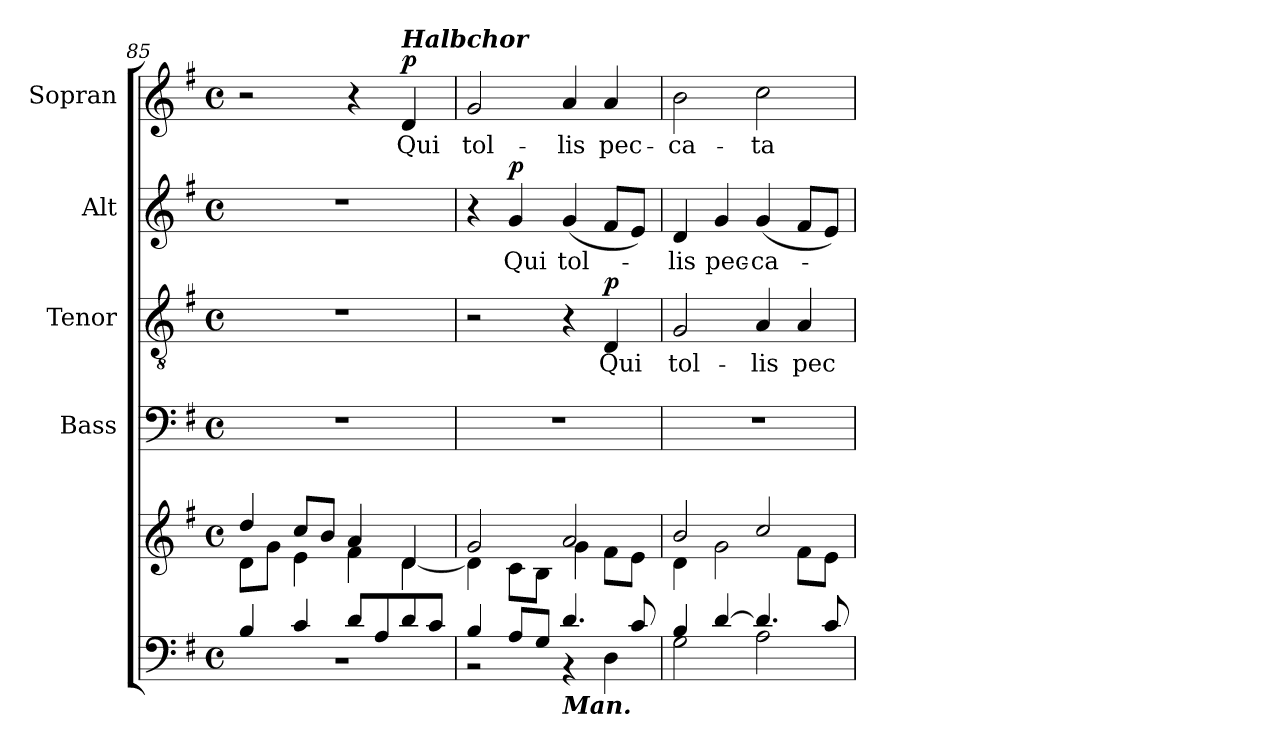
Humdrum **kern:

**kern	**kern	**kern	**kern	**text	**dynam	**kern	**text	**dynam	**kern	**text	**dynam
*part5	*part5	*part4	*part3	*part3	*part3	*part2	*part2	*part2	*part1	*part1	*part1
*staff6	*staff5	*staff4	*staff3	*staff3	*staff3	*staff2	*staff2	*staff2	*staff1	*staff1	*staff1
*	*	*I"Bass	*I"Tenor	*	*	*I"Alt	*	*	*I"Sopran	*	*
*	*	*I'B.	*I'T.	*	*	*I'A.	*	*	*I'S.	*	*
*clefF4	*clefG2	*clefF4	*clefGv2	*	*	*clefG2	*	*	*clefG2	*	*
*k[f#]	*k[f#]	*k[f#]	*k[f#]	*	*	*k[f#]	*	*	*k[f#]	*	*
*G:	*G:	*G:	*G:	*	*	*G:	*	*	*G:	*	*
*M4/4	*M4/4	*M4/4	*M4/4	*	*	*M4/4	*	*	*M4/4	*	*
*met(c)	*met(c)	*met(c)	*met(c)	*	*	*met(c)	*	*	*met(c)	*	*
=85	=85	=85	=85	=85	=85	=85	=85	=85	=85	=85	=85
*^	*^	*	*	*	*	*	*	*	*	*	*
4B/	1r	4dd/	8d\L	1r	1r	.	.	1r	.	.	2r	.	.
.	.	.	8g\J	.	.	.	.	.	.	.	.	.	.
4c/	.	8cc/L	4e\	.	.	.	.	.	.	.	.	.	.
.	.	8b/J	.	.	.	.	.	.	.	.	.	.	.
8d/L	.	4a/	4f#\	.	.	.	.	.	.	.	4r	.	.
8A/	.	.	.	.	.	.	.	.	.	.	.	.	.
!	!	!	!	!	!	!	!	!	!	!	!LO:TX:a:Bi:t=Halbchor	!	!
!	!	!	!	!	!	!	!	!	!	!	!	!LO:LY:b	!LO:DY:a
8d/	.	4d/	[<4d\	.	.	.	.	.	.	.	4d/	Qui	p
8c/J	.	.	.	.	.	.	.	.	.	.	.	.	.
=86	=86	=86	=86	=86	=86	=86	=86	=86	=86	=86	=86	=86	=86
!	!	!	!	!	!	!	!	!	!	!	!	!LO:LY:b	!
4B/	2rBB	2g/	4d\]	1r	2r	.	.	4r	.	.	2g/	tol-	.
!	!	!	!	!	!	!	!	!	!LO:LY:b	!LO:DY:a	!	!	!
8A/L	.	.	8c\L	.	.	.	.	4g/	Qui	p	.	.	.
8G/J	.	.	8B\J	.	.	.	.	.	.	.	.	.	.
!LO:TX:b:Bi:t=Man.	!	!	!	!	!	!	!	!	!	!	!	!	!
!	!	!	!	!	!	!	!	!	!LO:LY:b	!	!	!LO:LY:b	!
4.d/	4rBB	2a/	4g\	.	4r	.	.	(<4g/	tol-	.	4a/	-lis	.
!	!	!	!	!	!	!LO:LY:b	!LO:DY:a	!	!	!	!	!LO:LY:b	!
.	4D\	.	8f#\L	.	4D/	Qui	p	8f#/L	.	.	4a/	pec-	.
8c/	.	.	8e\J	.	.	.	.	8e/J)	.	.	.	.	.
=87	=87	=87	=87	=87	=87	=87	=87	=87	=87	=87	=87	=87	=87
!	!	!	!	!	!	!LO:LY:b	!	!	!LO:LY:b	!	!	!LO:LY:b	!
4B/	2G\	2b/	4d\	1r	2G/	tol-	.	4d/	-lis	.	2b\	-ca-	.
!	!	!	!	!	!	!	!	!	!LO:LY:b	!	!	!	!
[>4d/	.	.	2g\	.	.	.	.	4g/	pec-	.	.	.	.
!	!	!	!	!	!	!LO:LY:b	!	!	!LO:LY:b	!	!	!LO:LY:b	!
4.d/]	2A\	2cc/	.	.	4A/	-lis	.	(<4g/	-ca-	.	2cc\	-ta	.
!	!	!	!	!	!	!LO:LY:b	!	!	!	!	!	!	!
.	.	.	8f#\L	.	4A/	pec-	.	8f#/L	.	.	.	.	.
8c/	.	.	8e\J	.	.	.	.	8e/J)	.	.	.	.	.
*v	*v	*	*	*	*	*	*	*	*	*	*	*	*
*	*v	*v	*	*	*	*	*	*	*	*	*	*
=	=	=	=	=	=	=	=	=	=	=	=
*-	*-	*-	*-	*-	*-	*-	*-	*-	*-	*-	*-
